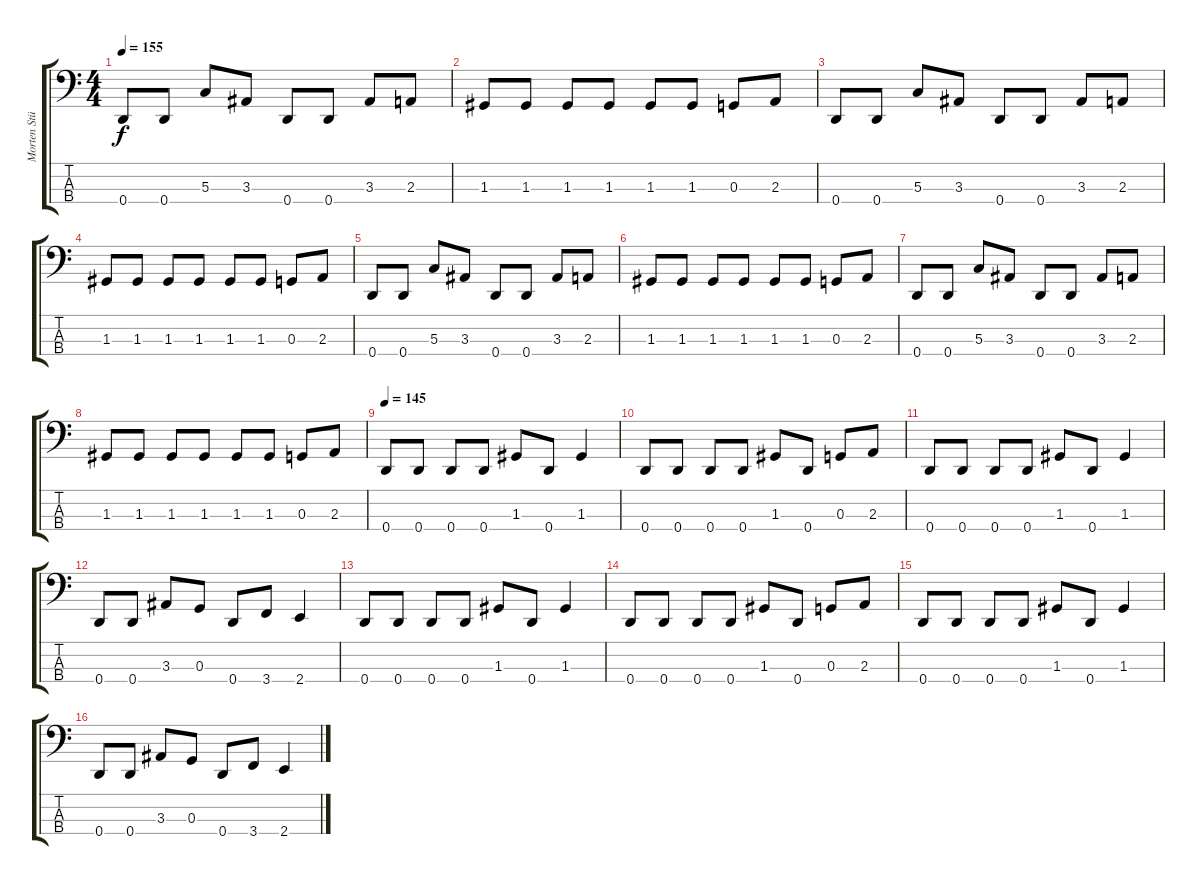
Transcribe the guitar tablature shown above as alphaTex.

\track ("Morten Stützer" "Morten Stü") {instrument electricbasspick}
\staff {score tabs}
\tuning (F2 C2 G1 D1) {hide}
\ts (4 4)
\tempo 155
\clef f4
\ks c
0.4.8{dy f} 0.4.8 5.3.8 3.3.8 0.4.8 0.4.8 3.3.8 2.3.8 |
1.3.8 1.3.8 1.3.8 1.3.8 1.3.8 1.3.8 0.3.8 2.3.8 |
0.4.8 0.4.8 5.3.8 3.3.8 0.4.8 0.4.8 3.3.8 2.3.8 |
1.3.8 1.3.8 1.3.8 1.3.8 1.3.8 1.3.8 0.3.8 2.3.8 |
0.4.8 0.4.8 5.3.8 3.3.8 0.4.8 0.4.8 3.3.8 2.3.8 |
1.3.8 1.3.8 1.3.8 1.3.8 1.3.8 1.3.8 0.3.8 2.3.8 |
0.4.8 0.4.8 5.3.8 3.3.8 0.4.8 0.4.8 3.3.8 2.3.8 |
1.3.8 1.3.8 1.3.8 1.3.8 1.3.8 1.3.8 0.3.8 2.3.8 |
\tempo 145
0.4.8 0.4.8 0.4.8 0.4.8 1.3.8 0.4.8 1.3.4 |
0.4.8 0.4.8 0.4.8 0.4.8 1.3.8 0.4.8 0.3.8 2.3.8 |
0.4.8 0.4.8 0.4.8 0.4.8 1.3.8 0.4.8 1.3.4 |
0.4.8 0.4.8 3.3.8 0.3.8 0.4.8 3.4.8 2.4.4 |
0.4.8 0.4.8 0.4.8 0.4.8 1.3.8 0.4.8 1.3.4 |
0.4.8 0.4.8 0.4.8 0.4.8 1.3.8 0.4.8 0.3.8 2.3.8 |
0.4.8 0.4.8 0.4.8 0.4.8 1.3.8 0.4.8 1.3.4 |
0.4.8 0.4.8 3.3.8 0.3.8 0.4.8 3.4.8 2.4.4
